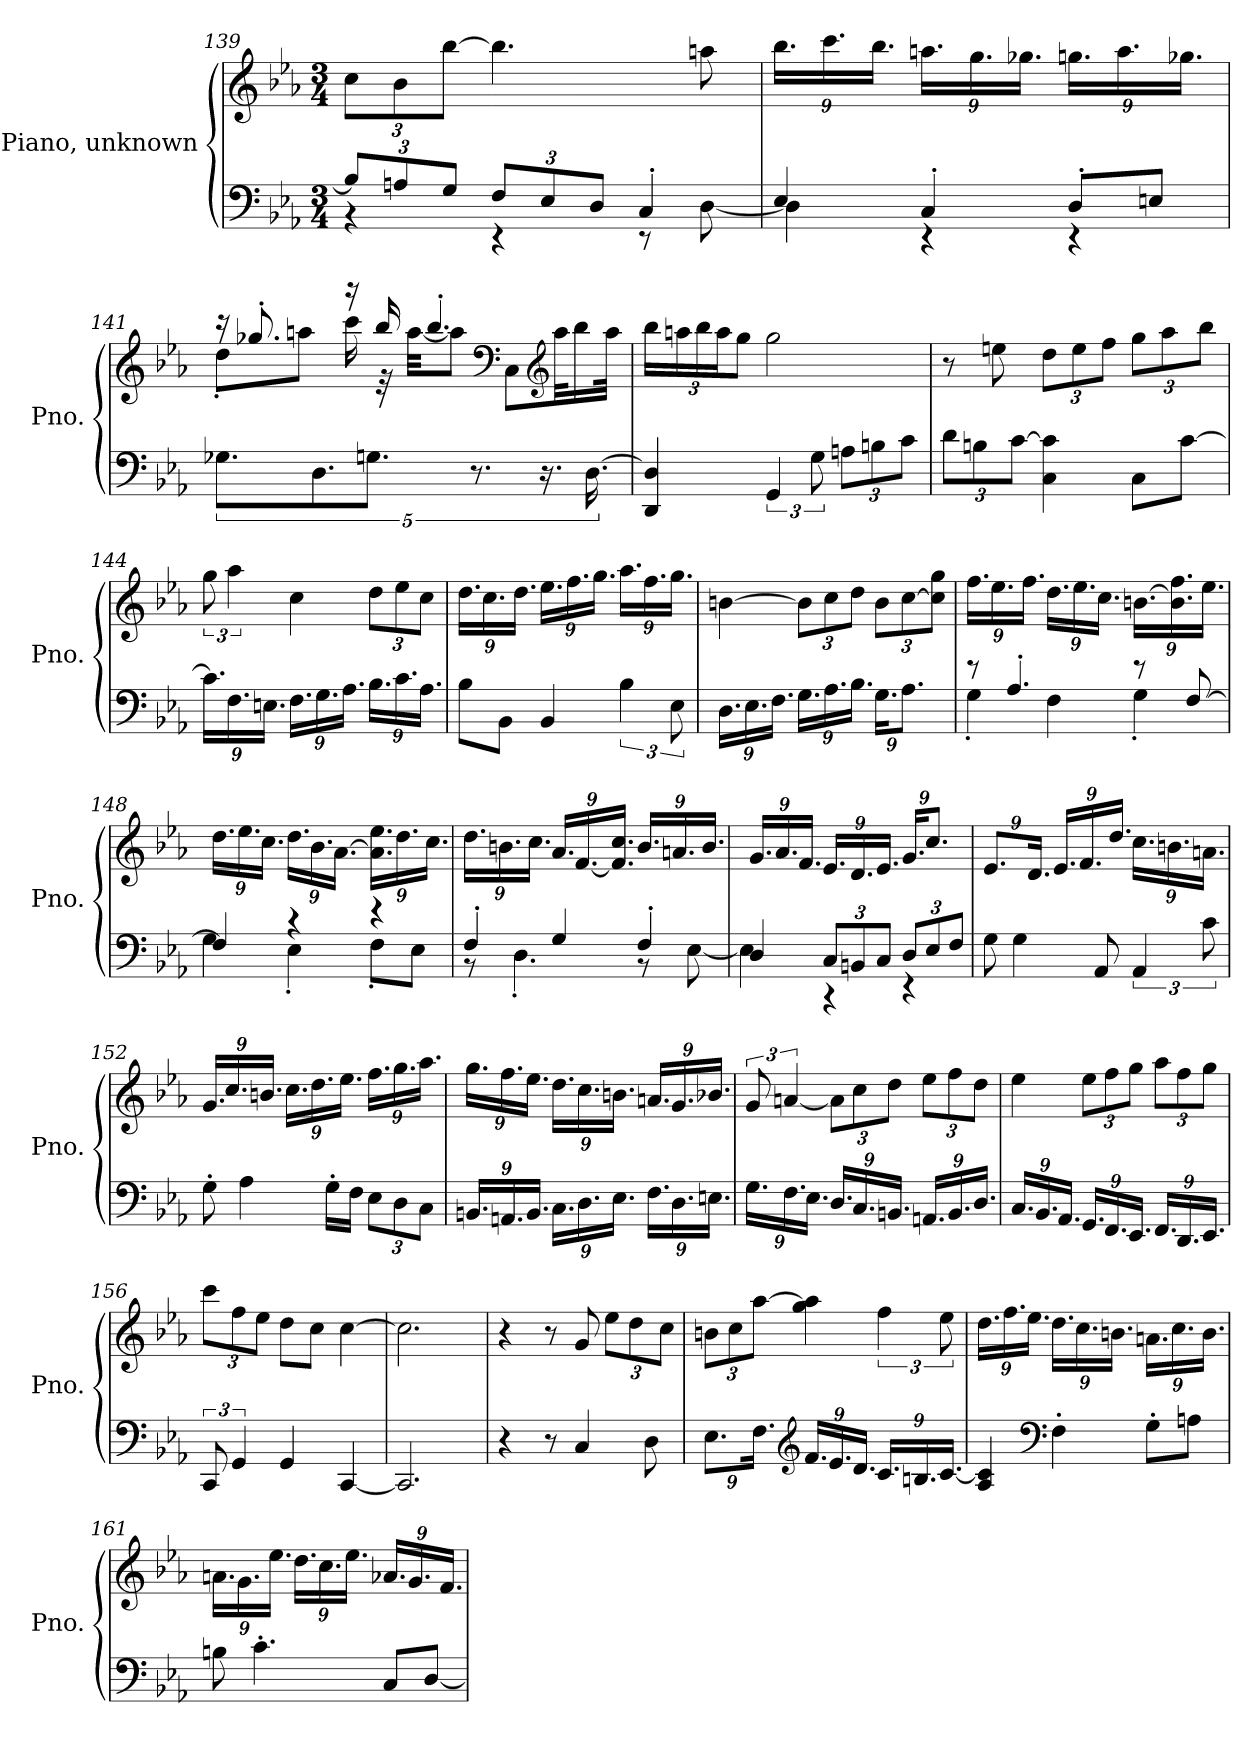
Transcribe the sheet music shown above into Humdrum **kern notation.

**kern	**kern
*part1	*part1
*staff2	*staff1
*I"Piano, unknown	*
*I'Pno.	*
!!LO:LB:g=z
*clefF4	*clefG2
*k[b-e-a-]	*k[b-e-a-]
*M3/4	*M3/4
*Xbrackettup	*Xbrackettup
=139	=139
*^	*
12B-/L]	4r	12cc\L
12An/	.	12b-\
12G/J	.	[12bb-\J
12F/L	4r	4.bb-\]
12E-/	.	.
12D/J	.	.
4C'/	8r	.
.	[8D\	8aan\
=140	=140	=140
4E-/	4D\]	18.bb-\LL
.	.	18.ccc\
.	.	18.bb-\JJ
4C'/	4r	18.aan\LL
.	.	18.gg\
.	.	18.gg-X\JJ
8D'/L	4r	18.ggn\LL
.	.	18.aa\
8En/J	.	.
.	.	18.gg-X\JJ
*v	*v	*
!!LO:LB:g=z
=141	=141
*brackettup	*
*	*^
10.G-X\L	16r	8dd'\L
.	8.gg-X'/	.
.	.	8aan\J
10.D\	.	.
.	16r	16ccc\
10.Gn\J	.	.
.	16bb-/	32r
.	.	[32aa\KKL
.	4.bb-'/	8aa\J]
10.r	.	.
*	*clefF4	*
.	.	8C\L
20.r	.	.
*	*clefG2	*
.	.	32aa\KL
.	.	16bb-\
[20.D\	.	.
.	.	32aa\JJk
*	*v	*v
=142	=142
4DD/ 4D/]	24bb-\LL
.	24aan\
.	24bb-\
.	24aa\J
.	12gg\J
6GG/	2gg\
12G\	.
*Xbrackettup	*
12An\L	.
12Bn\	.
12c\J	.
=143	=143
12d\L	8r
12Bn\	.
.	8een\
[12c\J	.
4C\ 4c\]	12dd\L
.	12ee\
.	12ff\J
8C\L	12gg\L
.	12aa-\
[8c\J	.
.	12bb-\J
!!LO:PB:g=z
=144	=144
*	*brackettup
18.c\LL]	12gg\
18.F\	6aa-\
18.En\JJ	.
18.F\LL	4cc\
18.G\	.
18.A-\JJ	.
*	*Xbrackettup
18.B-\LL	12dd\L
18.c\	12ee-\
18.A-\JJ	12cc\J
=145	=145
8B-\L	18.dd\LL
.	18.cc\
8BB-\J	.
.	18.dd\JJ
4BB-/	18.ee-\LL
.	18.ff\
.	18.gg\JJ
*brackettup	*
6B-\	18.aa-\LL
.	18.ff\
12E-\	18.gg\JJ
=146	=146
*Xbrackettup	*
18.D\LL	[4bn\
18.E-\	.
18.F\JJ	.
18.G\LL	12b\L]
18.A-\	12cc\
18.B-\JJ	12dd\J
18.G\KL	12b\L
9.A-\J	[12cc\
.	12cc\] 12gg\J
!!LO:LB:g=z
=147	=147
*^	*
8r	4G'\	18.ff\LL
.	.	18.ee-\
4.A-'/	.	.
.	.	18.ff\JJ
.	4F\	18.dd\LL
.	.	18.ee-\
.	.	18.cc\JJ
8r	4G'\	[18.bn\LL
.	.	18.b\] 18.ff\
[8F/	.	.
.	.	18.ee-\JJ
=148	=148	=148
4F/]	4G\	18.dd\LL
.	.	18.ee-\
.	.	18.cc\JJ
4r	4E-'\	18.dd\LL
.	.	18.b-\
.	.	[18.a-\JJ
4r	8F'\L	18.a-\] 18.ee-\LL
.	.	18.dd\
.	8E-\J	.
.	.	18.cc\JJ
=149	=149	=149
4F'/	8r	18.dd\LL
.	.	18.bn\
.	4.D'\	.
.	.	18.cc\JJ
4G/	.	18.a-/LL
.	.	[18.f/
.	.	18.f/] 18.cc/JJ
4F'/	8r	18.b/LL
.	.	18.an/
.	[8E-\	.
.	.	18.b/JJ
!!LO:LB:g=z
=150	=150	=150
4D/	4E-\]	18.g/LL
.	.	18.a-/
.	.	18.f/JJ
12C/L	4r	18.e-/LL
12BBn/	.	18.d/
12C/J	.	18.e-/JJ
12D/L	4r	18.g/KL
12E-/	.	9.cc/J
12F/J	.	.
*v	*v	*
=151	=151
8G\	9.e-/L
4G\	.
.	18.d/Jk
.	18.e-/LL
.	18.f/
8AA-/	.
.	18.dd/JJ
*brackettup	*
6AA-/	18.cc\LL
.	18.bn\
12c\	18.an\JJ
=152	=152
8G'\	18.g/LL
.	18.cc/
4A-\	.
.	18.bn/JJ
.	18.cc\LL
.	18.dd\
16G'\LL	.
.	18.ee-\JJ
16F\JJ	.
*Xbrackettup	*
12E-\L	18.ff\LL
12D\	18.gg\
12C\J	18.aa-\JJ
!!LO:LB:g=z
=153	=153
18.BBn/LL	18.gg\LL
18.AAn/	18.ff\
18.BB/JJ	18.ee-\JJ
18.C\LL	18.dd\LL
18.D\	18.cc\
18.E-\JJ	18.bn\JJ
18.F\LL	18.an/LL
18.D\	18.g/
18.En\JJ	18.b-X/JJ
=154	=154
*	*brackettup
18.G\LL	12g/
18.F\	[6an/
18.E-\JJ	.
*	*Xbrackettup
18.D/LL	12a\L]
18.C/	12cc\
18.BBn/JJ	12dd\J
18.AAn/LL	12ee-\L
18.BB/	12ff\
18.D/JJ	12dd\J
!!LO:LB:g=z
=155	=155
18.C/LL	4ee-\
18.BB-/	.
18.AA-/JJ	.
18.GG/LL	12ee-\L
18.FF/	12ff\
18.EE-/JJ	12gg\J
18.FF/LL	12aa-\L
18.DD/	12ff\
18.EE-/JJ	12gg\J
=156	=156
*brackettup	*
12CC/	12ccc\L
6GG/	12ff\
.	12ee-\J
4GG/	8dd\L
.	8cc\J
[4CC/	[4cc\
=157	=157
2.CC/]	2.cc\]
=158	=158
4r	4r
8r	8r
4C/	8g/
.	12ee-\L
.	12dd\
8D\	.
.	12cc\J
!!LO:LB:g=z
=159	=159
*Xbrackettup	*
9.E-\L	12bn\L
.	12cc\
18.F\Jk	[12aa-\J
*clefG2	*
18.f/LL	4gg\ 4aa-\]
18.e-/	.
18.d/JJ	.
*	*brackettup
18.c/LL	6ff\
18.Bn/	.
[18.c/JJ	12ee-\
=160	=160
*	*Xbrackettup
4A-/ 4c/]	18.dd\LL
.	18.ff\
.	18.ee-\JJ
*clefF4	*
4F'\	18.dd\LL
.	18.cc\
.	18.bn\JJ
8G'\L	18.an\LL
.	18.cc\
8An\J	.
.	18.b\JJ
=161	=161
8Bn\	18.an\LL
.	18.g\
4.c'\	.
.	18.ee-\JJ
.	18.dd\LL
.	18.cc\
.	18.ee-\JJ
8C/L	18.a-X/LL
.	18.g/
[8D/J	.
.	18.f/JJ
=	=
*-	*-
